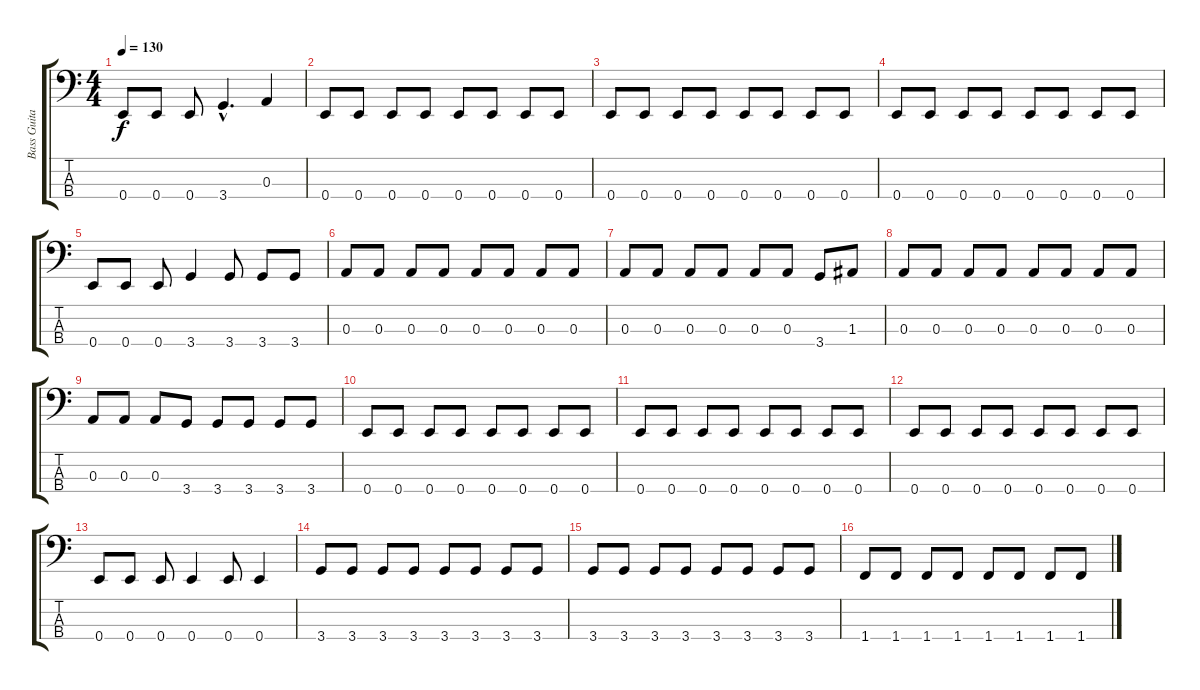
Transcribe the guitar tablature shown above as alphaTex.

\track ("Bass Guitar" "Bass Guita") {instrument electricbassfinger}
\staff {score tabs}
\tuning (G2 D2 A1 E1) {hide}
\ts (4 4)
\tempo 130
\clef f4
\ks c
0.4.8{dy f} 0.4.8 0.4.8 3.4{hac}.4{d} 0.3.4 |
0.4.8 0.4.8 0.4.8 0.4.8 0.4.8 0.4.8 0.4.8 0.4.8 |
0.4.8 0.4.8 0.4.8 0.4.8 0.4.8 0.4.8 0.4.8 0.4.8 |
0.4.8 0.4.8 0.4.8 0.4.8 0.4.8 0.4.8 0.4.8 0.4.8 |
0.4.8 0.4.8 0.4.8 3.4.4 3.4.8 3.4.8 3.4.8 |
0.3.8 0.3.8 0.3.8 0.3.8 0.3.8 0.3.8 0.3.8 0.3.8 |
0.3.8 0.3.8 0.3.8 0.3.8 0.3.8 0.3.8 3.4.8 1.3.8 |
0.3.8 0.3.8 0.3.8 0.3.8 0.3.8 0.3.8 0.3.8 0.3.8 |
0.3.8 0.3.8 0.3.8 3.4.8 3.4.8 3.4.8 3.4.8 3.4.8 |
0.4.8 0.4.8 0.4.8 0.4.8 0.4.8 0.4.8 0.4.8 0.4.8 |
0.4.8 0.4.8 0.4.8 0.4.8 0.4.8 0.4.8 0.4.8 0.4.8 |
0.4.8 0.4.8 0.4.8 0.4.8 0.4.8 0.4.8 0.4.8 0.4.8 |
0.4.8 0.4.8 0.4.8 0.4.4 0.4.8 0.4.4 |
3.4.8 3.4.8 3.4.8 3.4.8 3.4.8 3.4.8 3.4.8 3.4.8 |
3.4.8 3.4.8 3.4.8 3.4.8 3.4.8 3.4.8 3.4.8 3.4.8 |
1.4.8 1.4.8 1.4.8 1.4.8 1.4.8 1.4.8 1.4.8 1.4.8
